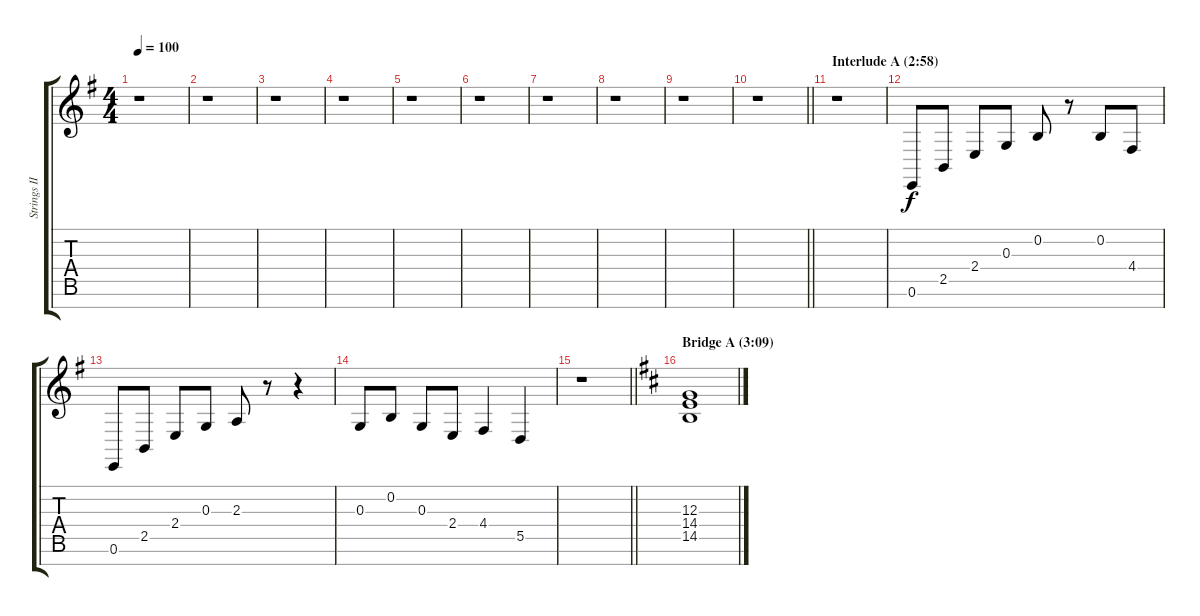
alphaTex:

\track ("Strings II" "Strings II") {instrument pizzicatostrings}
\staff {score tabs}
\tuning (E4 B3 G3 D3 A2 E2 B1) {hide}
\ts (4 4)
\tempo 100
\clef g2
\ks g
r.1{dy f} |
r.1 |
r.1 |
r.1 |
r.1 |
r.1 |
r.1 |
r.1 |
r.1 |
\barLineRight lightlight
r.1 |
\section ("" "Interlude A (2:58)")
r.1 |
0.6.8 2.5.8 2.4.8 0.3.8 0.2.8 r.8 0.2.8 4.4.8 |
0.6.8 2.5.8 2.4.8 0.3.8 2.3.8 r.8 r.4 |
0.3.8 0.2.8 0.3.8 2.4.8 4.4.4 5.5.4 |
\barLineRight lightlight
r.1 |
\section ("" "Bridge A (3:09)")
\ks bminor
(12.3 14.4 14.5).1{volume 6 balance 8 instrument stringensemble1}
